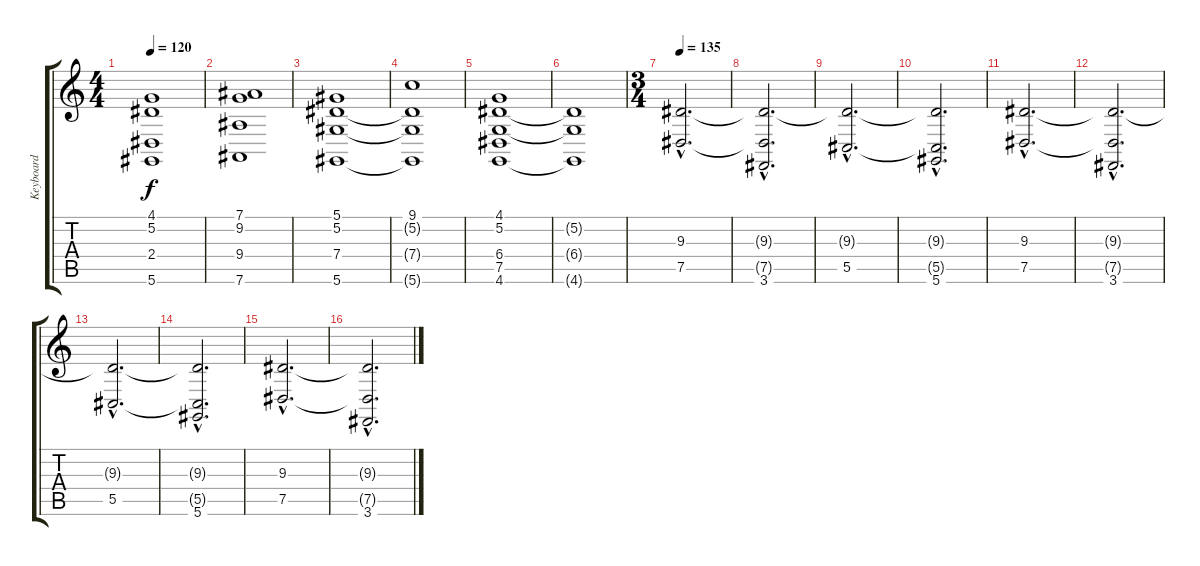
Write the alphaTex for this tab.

\track ("Keyboard" "Keyboard") {instrument stringensemble1}
\staff {score tabs}
\tuning (Eb4 Bb3 Gb3 Db3 Ab2 Eb2) {hide}
\ts (4 4)
\tempo 120
\clef g2
\ks c
(4.1 5.2 2.4 5.6).1{dy f} |
(7.1 9.2 9.4 7.6).1 |
(5.1 5.2 7.4 5.6).1 |
(9.1 5.2{t} 7.4{t} 5.6{t}).1 |
(4.1 5.2 6.4 7.5 4.6).1 |
(5.2{t} 6.4{t} 4.6{t}).1 |
\ts (3 4)
\tempo 135
(9.3{hac} 7.5{hac}).2{d} |
(9.3{hac t} 7.5{hac t} 3.6{hac}).2{d} |
(9.3{hac t} 5.5{hac}).2{d} |
(9.3{hac t} 5.5{hac t} 5.6{hac}).2{d} |
(9.3{hac} 7.5{hac}).2{d} |
(9.3{hac t} 7.5{hac t} 3.6{hac}).2{d} |
(9.3{hac t} 5.5{hac}).2{d} |
(9.3{hac t} 5.5{hac t} 5.6{hac}).2{d} |
(9.3{hac} 7.5{hac}).2{d} |
(9.3{hac t} 7.5{hac t} 3.6{hac}).2{d}
